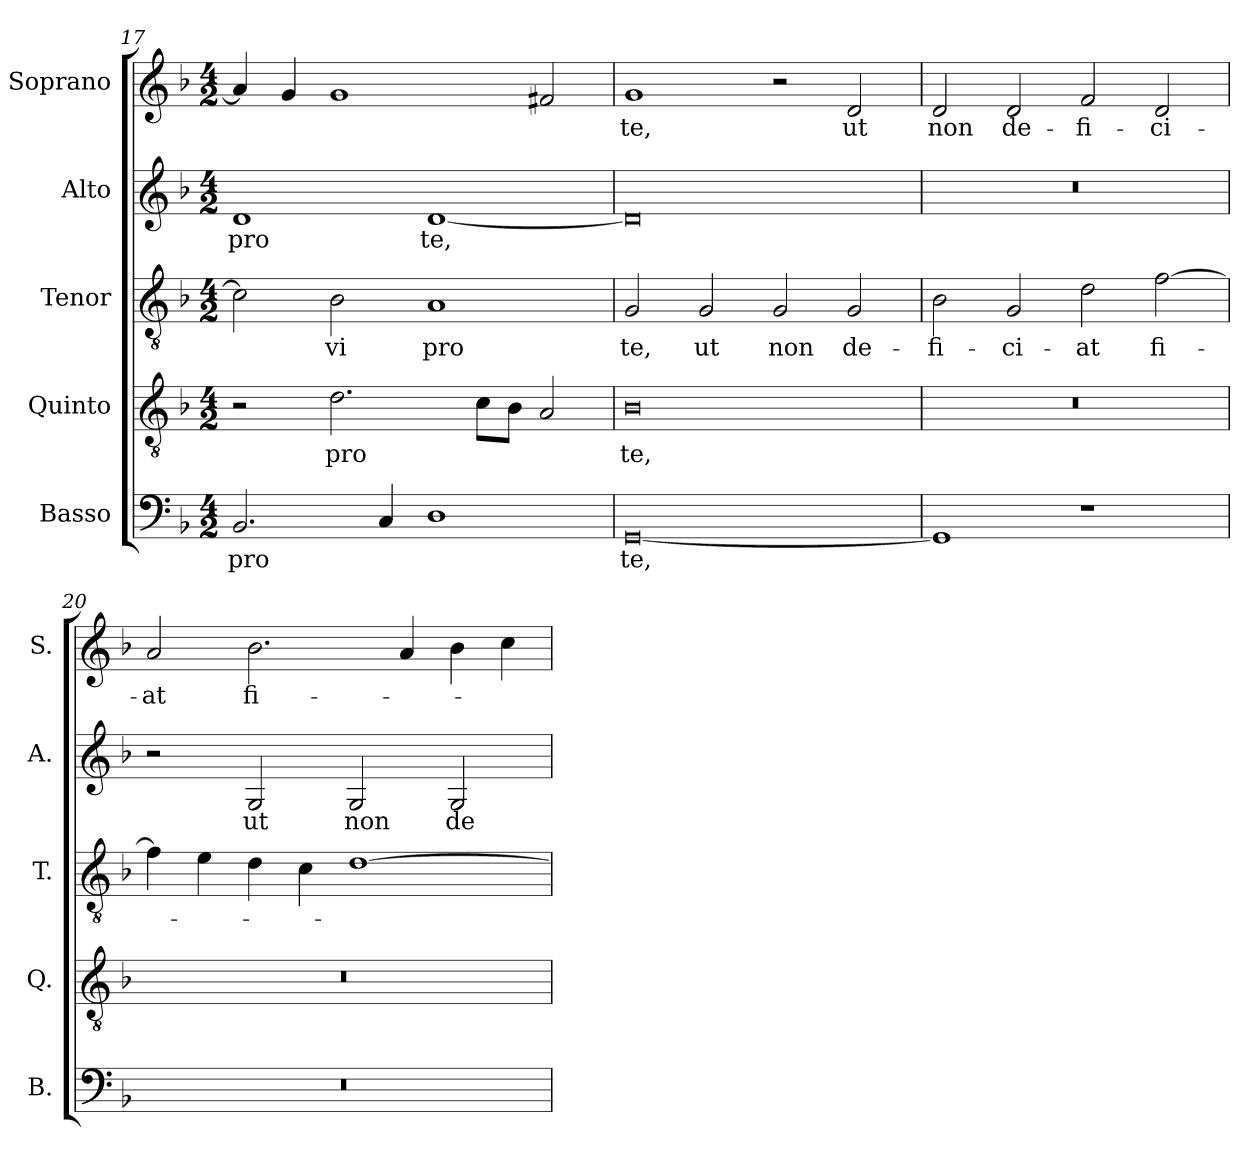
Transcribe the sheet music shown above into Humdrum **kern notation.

**kern	**text	**kern	**text	**kern	**text	**kern	**text	**kern	**text
*part5	*part5	*part4	*part4	*part3	*part3	*part2	*part2	*part1	*part1
*staff5	*staff5	*staff4	*staff4	*staff3	*staff3	*staff2	*staff2	*staff1	*staff1
*I"Basso	*	*I"Quinto	*	*I"Tenor	*	*I"Alto	*	*I"Soprano	*
*I'B.	*	*I'Q.	*	*I'T.	*	*I'A.	*	*I'S.	*
*clefF4	*	*clefGv2	*	*clefGv2	*	*clefG2	*	*clefG2	*
*	*	*ITrd7c12	*	*ITrd7c12	*	*	*	*	*
*k[b-]	*	*k[b-]	*	*k[b-]	*	*k[b-]	*	*k[b-]	*
*F:	*	*F:	*	*F:	*	*F:	*	*F:	*
*M4/2	*	*M4/2	*	*M4/2	*	*M4/2	*	*M4/2	*
=17	=17	=17	=17	=17	=17	=17	=17	=17	=17
!	!LO:LY:b:color=#000000	!	!	!	!	!	!	!	!
!	!	!	!	!	!	!	!LO:LY:b:color=#000000	!	!
2.BB-i/	pro	2r	.	2Ci\]	.	1di	pro	4ai/]	.
.	.	.	.	.	.	.	.	4gi/	.
!	!	!	!LO:LY:b:color=#000000	!	!	!	!	!	!
!	!	!	!	!	!LO:LY:b:color=#000000	!	!	!	!
.	.	2.Di\	pro	2BB-i\	-vi	.	.	1gi	.
4Ci/	.	.	.	.	.	.	.	.	.
!	!	!	!	!	!LO:LY:b:color=#000000	!	!	!	!
!	!	!	!	!	!	!	!LO:LY:b:color=#000000	!	!
1Di	.	.	.	1AAi	pro	[1di	te,	.	.
.	.	8Ci\L	.	.	.	.	.	.	.
.	.	8BB-i\J	.	.	.	.	.	.	.
.	.	2AAi/	.	.	.	.	.	2f#Xi/	.
!!LO:PB:g=z
=18	=18	=18	=18	=18	=18	=18	=18	=18	=18
!	!LO:LY:b:color=#000000	!	!	!	!	!	!	!	!
!	!	!	!LO:LY:b:color=#000000	!	!	!	!	!	!
!	!	!	!	!	!LO:LY:b:color=#000000	!	!	!	!
!	!	!	!	!	!	!	!	!	!LO:LY:b:color=#000000
[0GGi	te,	0BB-i	te,	2GGi/	te,	0di]	.	1gi	te,
!	!	!	!	!	!LO:LY:b:color=#000000	!	!	!	!
.	.	.	.	2GGi/	ut	.	.	.	.
!	!	!	!	!	!LO:LY:b:color=#000000	!	!	!	!
.	.	.	.	2GGi/	non	.	.	2r	.
!	!	!	!	!	!LO:LY:b:color=#000000	!	!	!	!
!	!	!	!	!	!	!	!	!	!LO:LY:b:color=#000000
.	.	.	.	2GGi/	de-	.	.	2di/	ut
=19	=19	=19	=19	=19	=19	=19	=19	=19	=19
!	!	!LO:N:vis=1	!	!	!	!	!	!	!
!	!	!	!	!	!LO:LY:b:color=#000000	!LO:N:vis=1	!	!	!
!	!	!	!	!	!	!	!	!	!LO:LY:b:color=#000000
1GGi]	.	0r	.	2BB-i\	-fi-	0r	.	2di/	non
!	!	!	!	!	!LO:LY:b:color=#000000	!	!	!	!
!	!	!	!	!	!	!	!	!	!LO:LY:b:color=#000000
.	.	.	.	2GGi/	-ci-	.	.	2di/	de-
!	!	!	!	!	!LO:LY:b:color=#000000	!	!	!	!
!	!	!	!	!	!	!	!	!	!LO:LY:b:color=#000000
1r	.	.	.	2Di\	-at	.	.	2fi/	-fi-
!	!	!	!	!	!LO:LY:b:color=#000000	!	!	!	!
!	!	!	!	!	!	!	!	!	!LO:LY:b:color=#000000
.	.	.	.	[2Fi\	fi-	.	.	2di/	-ci-
=20	=20	=20	=20	=20	=20	=20	=20	=20	=20
!LO:N:vis=1	!	!LO:N:vis=1	!	!	!	!	!	!	!
!	!	!	!	!	!	!	!	!	!LO:LY:b:color=#000000
0r	.	0r	.	4Fi\]	.	2r	.	2ai/	-at
.	.	.	.	4Ei\	.	.	.	.	.
!	!	!	!	!	!	!	!LO:LY:b:color=#000000	!	!
!	!	!	!	!	!	!	!	!	!LO:LY:b:color=#000000
.	.	.	.	4Di\	.	2Gi/	ut	2.b-i\	fi-
.	.	.	.	4Ci\	.	.	.	.	.
!	!	!	!	!	!	!	!LO:LY:b:color=#000000	!	!
.	.	.	.	[1Di	.	2Gi/	non	.	.
.	.	.	.	.	.	.	.	4ai/	.
!	!	!	!	!	!	!	!LO:LY:b:color=#000000	!	!
.	.	.	.	.	.	2Gi/	de-	4b-i\	.
.	.	.	.	.	.	.	.	4cci\	.
=	=	=	=	=	=	=	=	=	=
*-	*-	*-	*-	*-	*-	*-	*-	*-	*-
